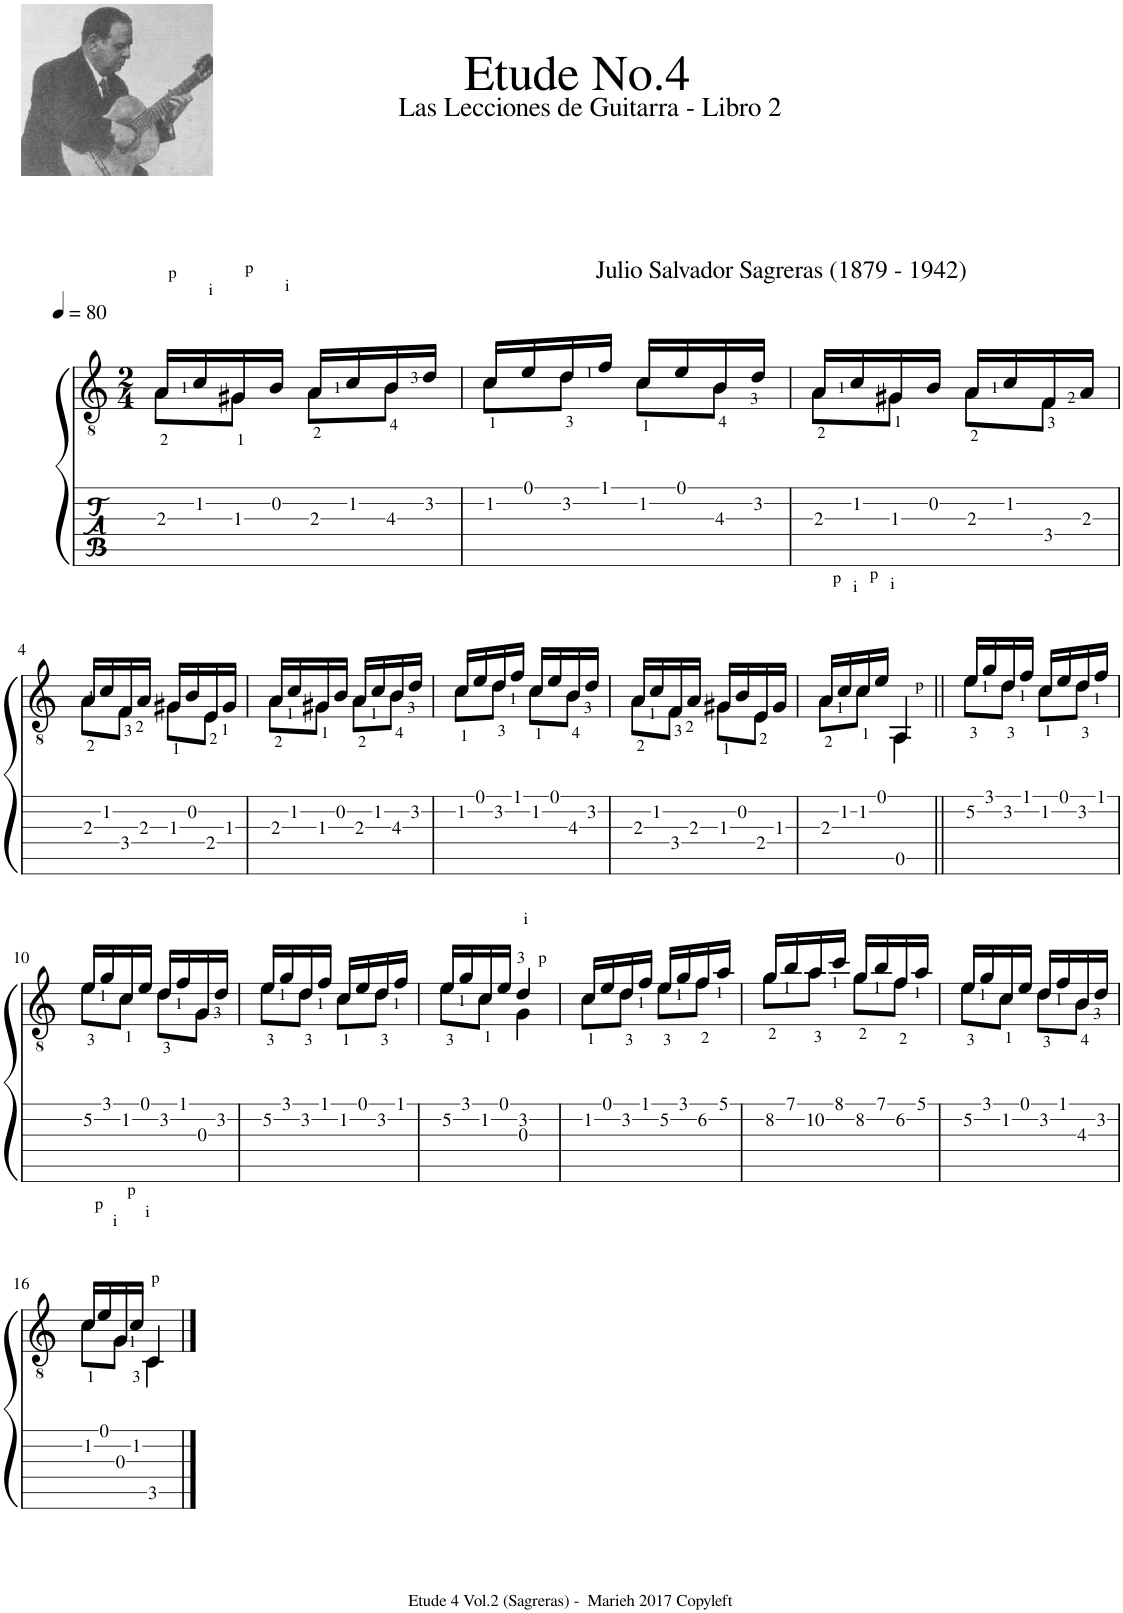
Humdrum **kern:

**kern	**kern
*part2	*part1
*staff2	*staff1
*I"Guitare classique [Tablature]	*I"Guitare classique
*stria6	*
*	*clefGv2
*k[]	*k[]
*M2/4	*M2/4
*MM80	*MM80
=1	=1
*^	*^
16r	8AL	16A/LL	8A<\L
16c	.	16c/	.
16r	8G#J	16G#X/	8G#<\J
16B	.	16B/JJ	.
16r	8AL	16A</LL	8A\L
16c	.	16c/	.
16r	8BJ	16B</	8B\J
16d	.	16d/JJ	.
=2	=2	=2	=2
16r	8cL	16c</LL	8c\L
16e	.	16e/	.
16r	8dJ	16d</	8d\J
16f	.	16f/JJ	.
16r	8cL	16c</LL	8c\L
16e	.	16e/	.
16r	8BJ	16B</	8B\J
16d	.	16d/JJ	.
=3	=3	=3	=3
16r	8AL	16A</LL	8A\L
16c	.	16c/	.
16r	8G#J	16G#X</	8G#\J
16B	.	16B/JJ	.
16r	8AL	16A</LL	8A\L
16c	.	16c/	.
16r	8FJ	16F</	8F\J
16A	.	16A/JJ	.
!!LO:LB:g=z	!!
=4	=4	=4	=4
16r	8AL	16A</LL	8A\L
16c	.	16c/	.
16r	8FJ	16F</	8F\J
16A	.	16A/JJ	.
16r	8G#L	16G#X</LL	8G#\L
16B	.	16B/	.
16r	8EJ	16E</	8E\J
16G#	.	16G#/JJ	.
=5	=5	=5	=5
16r	8AL	16A</LL	8A\L
16c	.	16c/	.
16r	8G#J	16G#X</	8G#\J
16B	.	16B/JJ	.
16r	8AL	16A</LL	8A\L
16c	.	16c/	.
16r	8BJ	16B</	8B\J
16d	.	16d/JJ	.
=6	=6	=6	=6
16r	8cL	16c</LL	8c\L
16e	.	16e/	.
16r	8dJ	16d</	8d\J
16f	.	16f/JJ	.
16r	8cL	16c</LL	8c\L
16e	.	16e/	.
16r	8BJ	16B</	8B\J
16d	.	16d/JJ	.
=7	=7	=7	=7
16r	8AL	16A</LL	8A\L
16c	.	16c/	.
16r	8FJ	16F</	8F\J
16A	.	16A/JJ	.
16r	8G#L	16G#X</LL	8G#\L
16B	.	16B/	.
16r	8EJ	16E</	8E\J
16G#	.	16G#/JJ	.
=8	=8	=8	=8
16r	8AL	16A</LL	8A\L
16c	.	16c/	.
16r	8cJ	16c</	8c\J
16e	.	16e/JJ	.
4r	4AA	4AA/	4AA\
=9||	=9||	=9||	=9||
16r	8eL	16e</LL	8e\L
16g	.	16g/	.
16r	8dJ	16d</	8d\J
16f	.	16f/JJ	.
16r	8cL	16c</LL	8c\L
16e	.	16e/	.
16r	8dJ	16d</	8d\J
16f	.	16f/JJ	.
!!LO:LB:g=z	!!
=10	=10	=10	=10
16r	8eL	16e</LL	8e\L
16g	.	16g/	.
16r	8cJ	16c</	8c\J
16e	.	16e/JJ	.
16r	8dL	16d</LL	8d\L
16f	.	16f/	.
16r	8GJ	16G/	8G\J
16d	.	16d/JJ	.
=11	=11	=11	=11
16r	8eL	16e</LL	8e\L
16g	.	16g/	.
16r	8dJ	16d</	8d\J
16f	.	16f/JJ	.
16r	8cL	16c</LL	8c\L
16e	.	16e/	.
16r	8dJ	16d</	8d\J
16f	.	16f/JJ	.
=12	=12	=12	=12
16r	8eL	16e</LL	8e\L
16g	.	16g/	.
16r	8cJ	16c</	8c\J
16e	.	16e/JJ	.
4d	4G	4d/	4G\
=13	=13	=13	=13
16r	8cL	16c</LL	8c\L
16e	.	16e/	.
16r	8dJ	16d</	8d\J
16f	.	16f/JJ	.
16r	8eL	16e</LL	8e\L
16g	.	16g/	.
16r	8fJ	16f</	8f\J
16a	.	16a/JJ	.
=14	=14	=14	=14
16r	8gL	16g/LL	8g<\L
16b	.	16b/	.
16r	8aJ	16a</	8a\J
16cc	.	16cc/JJ	.
16r	8gL	16g/LL	8g<\L
16b	.	16b/	.
16r	8fJ	16f</	8f\J
16a	.	16a/JJ	.
=15	=15	=15	=15
16r	8eL	16e</LL	8e\L
16g	.	16g/	.
16r	8cJ	16c</	8c\J
16e	.	16e/JJ	.
16r	8dL	16d</LL	8d\L
16f	.	16f/	.
16r	8BJ	16B</	8B\J
16d	.	16d/JJ	.
!!LO:LB:g=z	!!
=16	=16	=16	=16
16r	8cL	16c</LL	8c\L
16e	.	16e/	.
16r	8GJ	16G/	8G\J
16c	.	16c/JJ	.
4r	4C	4C/	4C\
*v	*v	*	*
*	*v	*v
==	==
*-	*-
